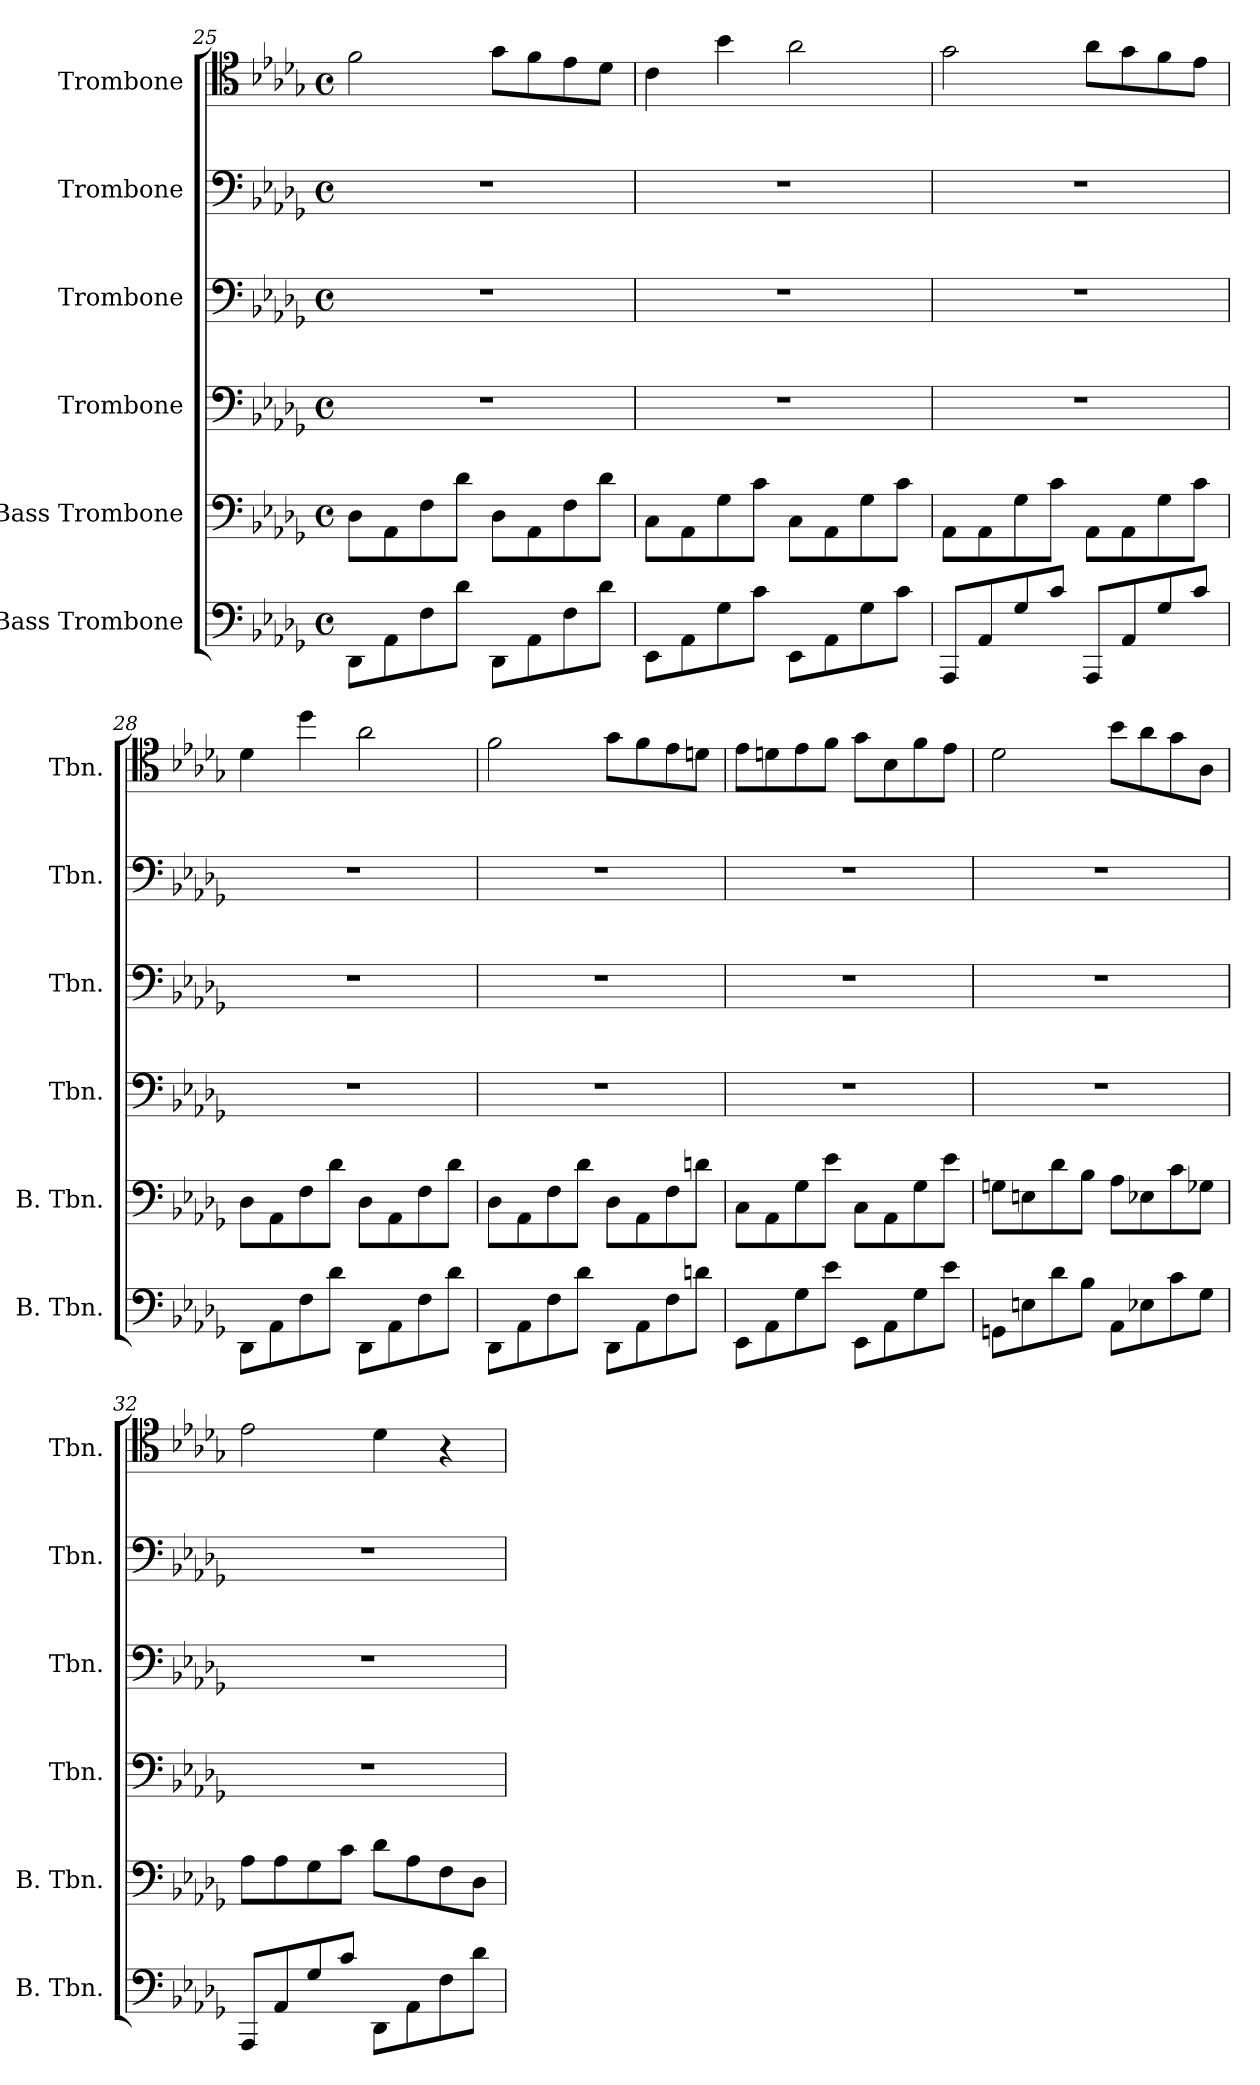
**kern	**kern	**kern	**kern	**kern	**kern
*part6	*part5	*part4	*part3	*part2	*part1
*staff6	*staff5	*staff4	*staff3	*staff2	*staff1
*I"Bass Trombone	*I"Bass Trombone	*I"Trombone	*I"Trombone	*I"Trombone	*I"Trombone
*I'B. Tbn.	*I'B. Tbn.	*I'Tbn.	*I'Tbn.	*I'Tbn.	*I'Tbn.
*clefF4	*clefF4	*clefF4	*clefF4	*clefF4	*clefC4
*k[b-e-a-d-g-]	*k[b-e-a-d-g-]	*k[b-e-a-d-g-]	*k[b-e-a-d-g-]	*k[b-e-a-d-g-]	*k[b-e-a-d-g-]
*M4/4	*M4/4	*M4/4	*M4/4	*M4/4	*M4/4
*met(c)	*met(c)	*met(c)	*met(c)	*met(c)	*met(c)
=25	=25	=25	=25	=25	=25
8DD-\L	8D-\L	1r	1r	1r	2f\
8AA-\	8AA-\	.	.	.	.
8F\	8F\	.	.	.	.
8d-\J	8d-\J	.	.	.	.
8DD-\L	8D-\L	.	.	.	8g-\L
8AA-\	8AA-\	.	.	.	8f\
8F\	8F\	.	.	.	8e-\
8d-\J	8d-\J	.	.	.	8d-\J
=26	=26	=26	=26	=26	=26
8EE-\L	8C\L	1r	1r	1r	4c\
8AA-\	8AA-\	.	.	.	.
8G-\	8G-\	.	.	.	4b-\
8c\J	8c\J	.	.	.	.
8EE-\L	8C\L	.	.	.	2a-\
8AA-\	8AA-\	.	.	.	.
8G-\	8G-\	.	.	.	.
8c\J	8c\J	.	.	.	.
=27	=27	=27	=27	=27	=27
8AAA-/L	8AA-\L	1r	1r	1r	2g-\
8AA-/	8AA-\	.	.	.	.
8G-/	8G-\	.	.	.	.
8c/J	8c\J	.	.	.	.
8AAA-/L	8AA-\L	.	.	.	8a-\L
8AA-/	8AA-\	.	.	.	8g-\
8G-/	8G-\	.	.	.	8f\
8c/J	8c\J	.	.	.	8e-\J
!!LO:LB:g=z
=28	=28	=28	=28	=28	=28
8DD-\L	8D-\L	1r	1r	1r	4d-\
8AA-\	8AA-\	.	.	.	.
8F\	8F\	.	.	.	4dd-\
8d-\J	8d-\J	.	.	.	.
8DD-\L	8D-\L	.	.	.	2a-\
8AA-\	8AA-\	.	.	.	.
8F\	8F\	.	.	.	.
8d-\J	8d-\J	.	.	.	.
=29	=29	=29	=29	=29	=29
8DD-\L	8D-\L	1r	1r	1r	2f\
8AA-\	8AA-\	.	.	.	.
8F\	8F\	.	.	.	.
8d-\J	8d-\J	.	.	.	.
8DD-\L	8D-\L	.	.	.	8g-\L
8AA-\	8AA-\	.	.	.	8f\
8F\	8F\	.	.	.	8e-\
8dn\J	8dn\J	.	.	.	8dn\J
=30	=30	=30	=30	=30	=30
8EE-\L	8C\L	1r	1r	1r	8e-\L
8AA-\	8AA-\	.	.	.	8dn\
8G-\	8G-\	.	.	.	8e-\
8e-\J	8e-\J	.	.	.	8f\J
8EE-\L	8C\L	.	.	.	8g-\L
8AA-\	8AA-\	.	.	.	8B-\
8G-\	8G-\	.	.	.	8f\
8e-\J	8e-\J	.	.	.	8e-\J
=31	=31	=31	=31	=31	=31
8GGn\L	8Gn\L	1r	1r	1r	2d-\
8En\	8En\	.	.	.	.
8d-\	8d-\	.	.	.	.
8B-\J	8B-\J	.	.	.	.
8AA-\L	8A-\L	.	.	.	8b-\L
8E-X\	8E-X\	.	.	.	8a-\
8c\	8c\	.	.	.	8g-\
8G-\J	8G-X\J	.	.	.	8A-\J
!!LO:PB:g=z
=32	=32	=32	=32	=32	=32
8AAA-/L	8A-\L	1r	1r	1r	2e-\
8AA-/	8A-\	.	.	.	.
8G-/	8G-\	.	.	.	.
8c/J	8c\J	.	.	.	.
8DD-\L	8d-\L	.	.	.	4d-\
8AA-\	8A-\	.	.	.	.
8F\	8F\	.	.	.	4r
8d-\J	8D-\J	.	.	.	.
=	=	=	=	=	=
*-	*-	*-	*-	*-	*-
